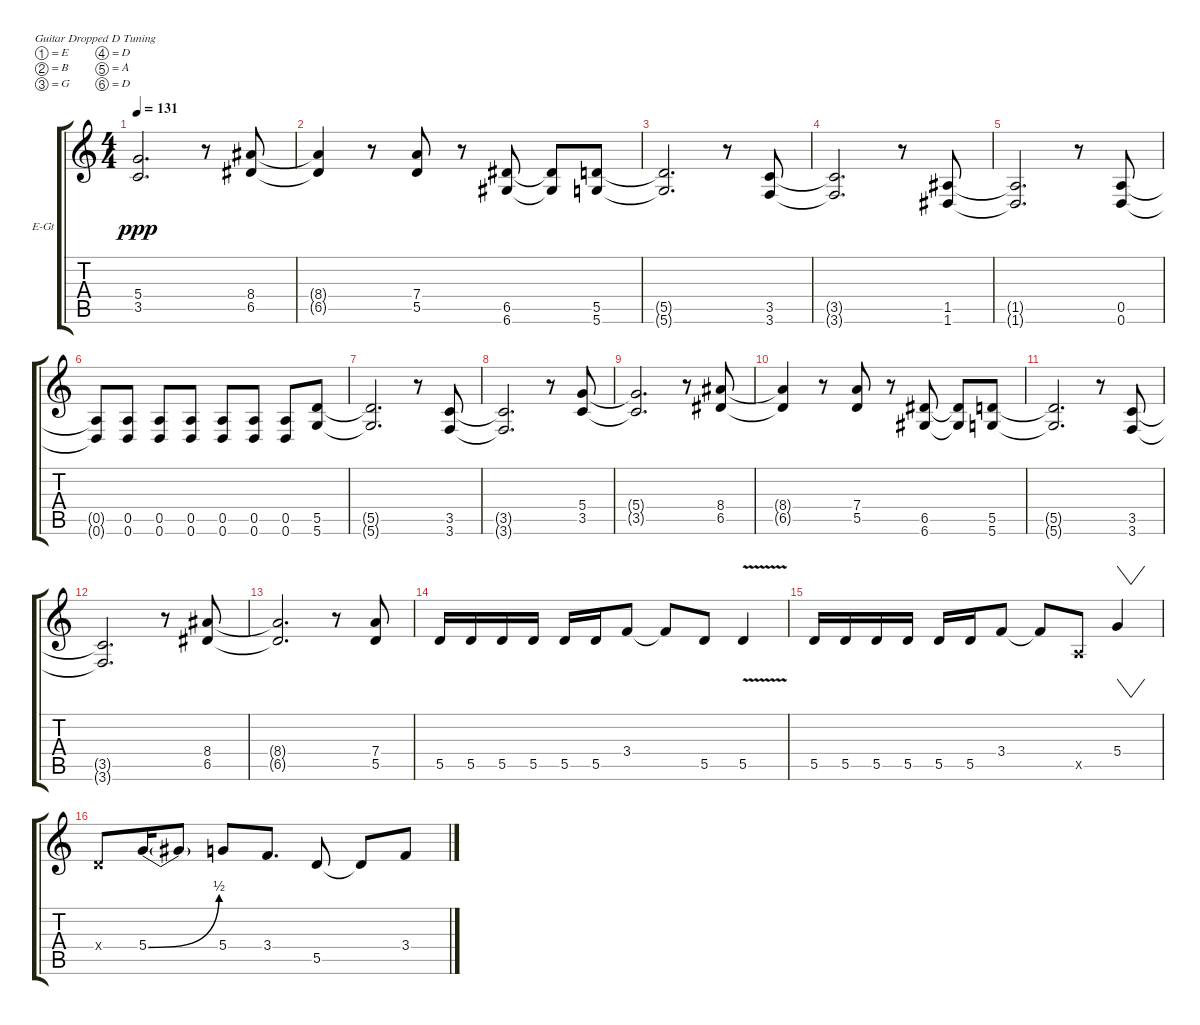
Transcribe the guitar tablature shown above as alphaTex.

\bracketExtendMode groupsimilarinstruments
\firstSystemTrackNameOrientation horizontal
\otherSystemsTrackNameOrientation horizontal
\track ("lead" "E-Gt") {instrument acousticgrandpiano}
\staff {score tabs}
\tuning (E4 B3 G3 D3 A2 D2)
\displaytranspose 12
\ts (4 4)
\tempo 131
\clef g2
\ks c
(5.4{t} 3.5{t}).2{d dy ppp} r.8 (8.4 6.5).8 |
(8.4{t} 6.5{t}).4 r.8 (7.4 5.5).8 r.8 (6.5 6.6).8 (6.5{t} 6.6{t}).8 (5.5 5.6).8 |
(5.5{t} 5.6{t}).2{d} r.8 (3.5 3.6).8 |
(3.5{t} 3.6{t}).2{d} r.8 (1.5 1.6).8 |
(1.5{t} 1.6{t}).2{d} r.8 (0.5 0.6).8 |
(0.5{t} 0.6{t}).8 (0.5 0.6).8 (0.5 0.6).8 (0.5 0.6).8 (0.5 0.6).8 (0.5 0.6).8 (0.5 0.6).8 (5.5 5.6).8 |
(5.5{t} 5.6{t}).2{d} r.8 (3.5 3.6).8 |
(3.5{t} 3.6{t}).2{d} r.8 (5.4 3.5).8 |
(5.4{t} 3.5{t}).2{d} r.8 (8.4 6.5).8 |
(8.4{t} 6.5{t}).4 r.8 (7.4 5.5).8 r.8 (6.5 6.6).8 (6.5{t} 6.6{t}).8 (5.5 5.6).8 |
(5.5{t} 5.6{t}).2{d} r.8 (3.5 3.6).8 |
(3.5{t} 3.6{t}).2{d} r.8 (8.4 6.5).8 |
(8.4{t} 6.5{t}).2{d} r.8 (7.4 5.5).8 |
5.5.16 5.5.16 5.5.16 5.5.16 5.5.16 5.5.16 3.4.8 3.4{t}.8 5.5.8 5.5{v}.4 |
5.5.16 5.5.16 5.5.16 5.5.16 5.5.16 5.5.16 3.4.8 3.4{t}.8 0.5{x}.8 5.4.4{vw} |
0.4{x}.8 5.4{be (bend 0 0 60 2)}.16 5.4{t}.8 5.4.8 3.4.8{d} 5.5.8 5.5{t}.8 3.4.8
